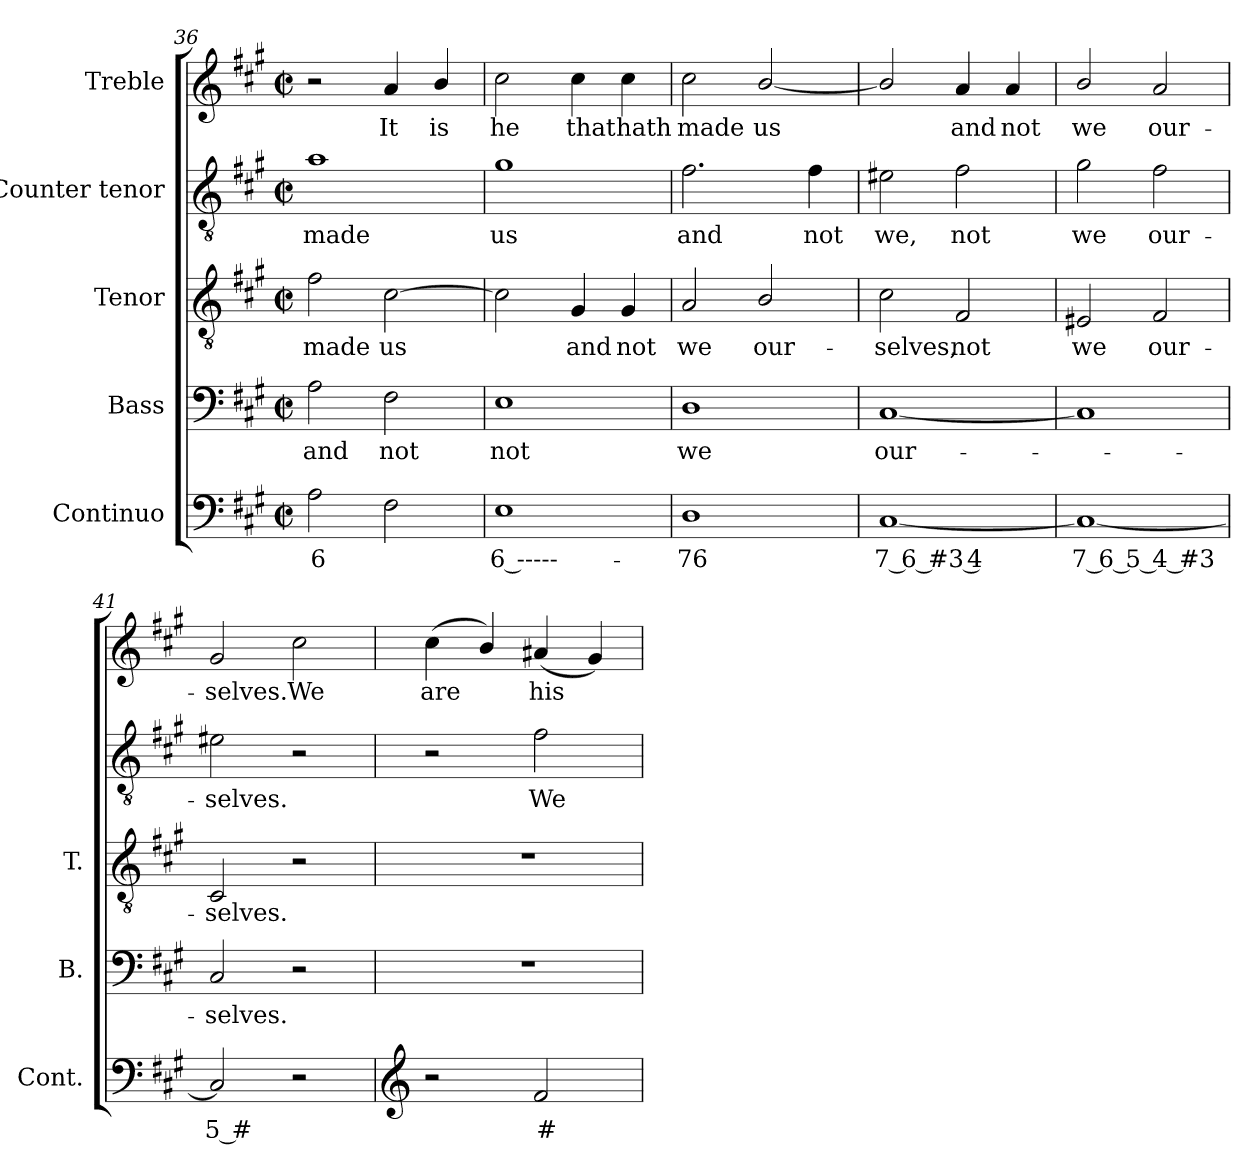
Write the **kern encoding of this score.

**kern	**text	**kern	**text	**kern	**text	**kern	**text	**kern	**text
*part5	*part5	*part4	*part4	*part3	*part3	*part2	*part2	*part1	*part1
*staff5	*staff5	*staff4	*staff4	*staff3	*staff3	*staff2	*staff2	*staff1	*staff1
*I"Continuo	*	*I"Bass	*	*I"Tenor	*	*I"Counter tenor	*	*I"Treble	*
*I'Cont.	*	*I'B.	*	*I'T.	*	*	*	*	*
*clefF4	*	*clefF4	*	*clefGv2	*	*clefGv2	*	*clefG2	*
*	*	*	*	*ITrd7c12	*	*ITrd7c12	*	*	*
*k[f#c#g#]	*	*k[f#c#g#]	*	*k[f#c#g#]	*	*k[f#c#g#]	*	*k[f#c#g#]	*
*A:	*	*A:	*	*A:	*	*A:	*	*A:	*
*M2/2	*	*M2/2	*	*M2/2	*	*M2/2	*	*M2/2	*
*met(c|)	*	*met(c|)	*	*met(c|)	*	*met(c|)	*	*met(c|)	*
=36	=36	=36	=36	=36	=36	=36	=36	=36	=36
!	!LO:LY:b:color=#000000	!	!	!	!	!	!	!	!
!	!	!	!LO:LY:b:color=#000000	!	!	!	!	!	!
!	!	!	!	!	!LO:LY:b:color=#000000	!	!	!	!
!	!	!	!	!	!	!	!LO:LY:b:color=#000000	!	!
2Ai\	6	2Ai\	and	2F#i\	made	1Ai	made	2r	.
!	!	!	!LO:LY:b:color=#000000	!	!	!	!	!	!
!	!	!	!	!	!LO:LY:b:color=#000000	!	!	!	!
!	!	!	!	!	!	!	!	!	!LO:LY:b:color=#000000
2F#i\	.	2F#i\	not	[2C#i\	us	.	.	4ai/	It
!	!	!	!	!	!	!	!	!	!LO:LY:b:color=#000000
.	.	.	.	.	.	.	.	4bi/	is
!!LO:PB:g=z
=37	=37	=37	=37	=37	=37	=37	=37	=37	=37
!	!LO:LY:b:color=#000000	!	!	!	!	!	!	!	!
!	!	!	!LO:LY:b:color=#000000	!	!	!	!	!	!
!	!	!	!	!	!	!	!LO:LY:b:color=#000000	!	!
!	!	!	!	!	!	!	!	!	!LO:LY:b:color=#000000
1Ei	6 -------	1Ei	not	2C#i\]	.	1G#i	us	2cc#i\	he
!	!	!	!	!	!LO:LY:b:color=#000000	!	!	!	!
!	!	!	!	!	!	!	!	!	!LO:LY:b:color=#000000
.	.	.	.	4GG#i/	and	.	.	4cc#i\	that
!	!	!	!	!	!LO:LY:b:color=#000000	!	!	!	!
!	!	!	!	!	!	!	!	!	!LO:LY:b:color=#000000
.	.	.	.	4GG#i/	not	.	.	4cc#i\	hath
=38	=38	=38	=38	=38	=38	=38	=38	=38	=38
!	!LO:LY:b:color=#000000	!	!	!	!	!	!	!	!
!	!	!	!LO:LY:b:color=#000000	!	!	!	!	!	!
!	!	!	!	!	!LO:LY:b:color=#000000	!	!	!	!
!	!	!	!	!	!	!	!LO:LY:b:color=#000000	!	!
!	!	!	!	!	!	!	!	!	!LO:LY:b:color=#000000
1Di	76	1Di	we	2AAi/	we	2.F#i\	and	2cc#i\	made
!	!	!	!	!	!LO:LY:b:color=#000000	!	!	!	!
!	!	!	!	!	!	!	!	!	!LO:LY:b:color=#000000
.	.	.	.	2BBi/	our-	.	.	[2bi/	us
!	!	!	!	!	!	!	!LO:LY:b:color=#000000	!	!
.	.	.	.	.	.	4F#i\	not	.	.
=39	=39	=39	=39	=39	=39	=39	=39	=39	=39
!	!LO:LY:b:color=#000000	!	!	!	!	!	!	!	!
!	!	!	!LO:LY:b:color=#000000	!	!	!	!	!	!
!	!	!	!	!	!LO:LY:b:color=#000000	!	!	!	!
!	!	!	!	!	!	!	!LO:LY:b:color=#000000	!	!
[1C#i	7 6 #3 4	[1C#i	our-	2C#i\	-selves,	2E#Xi\	we,	2bi/]	.
!	!	!	!	!	!LO:LY:b:color=#000000	!	!	!	!
!	!	!	!	!	!	!	!LO:LY:b:color=#000000	!	!
!	!	!	!	!	!	!	!	!	!LO:LY:b:color=#000000
.	.	.	.	2FF#i/	not	2F#i\	not	4ai/	and
!	!	!	!	!	!	!	!	!	!LO:LY:b:color=#000000
.	.	.	.	.	.	.	.	4ai/	not
=40	=40	=40	=40	=40	=40	=40	=40	=40	=40
!	!LO:LY:b:color=#000000	!	!	!	!	!	!	!	!
!	!	!	!	!	!LO:LY:b:color=#000000	!	!	!	!
!	!	!	!	!	!	!	!LO:LY:b:color=#000000	!	!
!	!	!	!	!	!	!	!	!	!LO:LY:b:color=#000000
1C#i_	7 6 5 4 #3	1C#i]	.	2EE#Xi/	we	2G#i\	we	2bi/	we
!	!	!	!	!	!LO:LY:b:color=#000000	!	!	!	!
!	!	!	!	!	!	!	!LO:LY:b:color=#000000	!	!
!	!	!	!	!	!	!	!	!	!LO:LY:b:color=#000000
.	.	.	.	2FF#i/	our-	2F#i\	our-	2ai/	our-
=41	=41	=41	=41	=41	=41	=41	=41	=41	=41
!	!LO:LY:b:color=#000000	!	!	!	!	!	!	!	!
!	!	!	!LO:LY:b:color=#000000	!	!	!	!	!	!
!	!	!	!	!	!LO:LY:b:color=#000000	!	!	!	!
!	!	!	!	!	!	!	!LO:LY:b:color=#000000	!	!
!	!	!	!	!	!	!	!	!	!LO:LY:b:color=#000000
2C#i/]	5 #	2C#i/	-selves.	2CC#i/	-selves.	2E#Xi\	-selves.	2g#i/	-selves.
!	!	!	!	!	!	!	!	!	!LO:LY:b:color=#000000
2r	.	2r	.	2r	.	2r	.	2cc#i\	We
!!LO:LB:g=z
=42	=42	=42	=42	=42	=42	=42	=42	=42	=42
*clefG2	*	*	*	*	*	*	*	*	*
!	!	!	!	!	!	!	!	!	!LO:LY:b:color=#000000
2r	.	1r	.	1r	.	2r	.	(4cc#i\	are
.	.	.	.	.	.	.	.	4bi/)	.
!	!LO:LY:b:color=#000000	!	!	!	!	!	!	!	!
!	!	!	!	!	!	!	!LO:LY:b:color=#000000	!	!
!	!	!	!	!	!	!	!	!	!LO:LY:b:color=#000000
2f#i/	#	.	.	.	.	2F#i\	We	(4a#Xi/	his
.	.	.	.	.	.	.	.	4g#i/)	.
=	=	=	=	=	=	=	=	=	=
*-	*-	*-	*-	*-	*-	*-	*-	*-	*-
